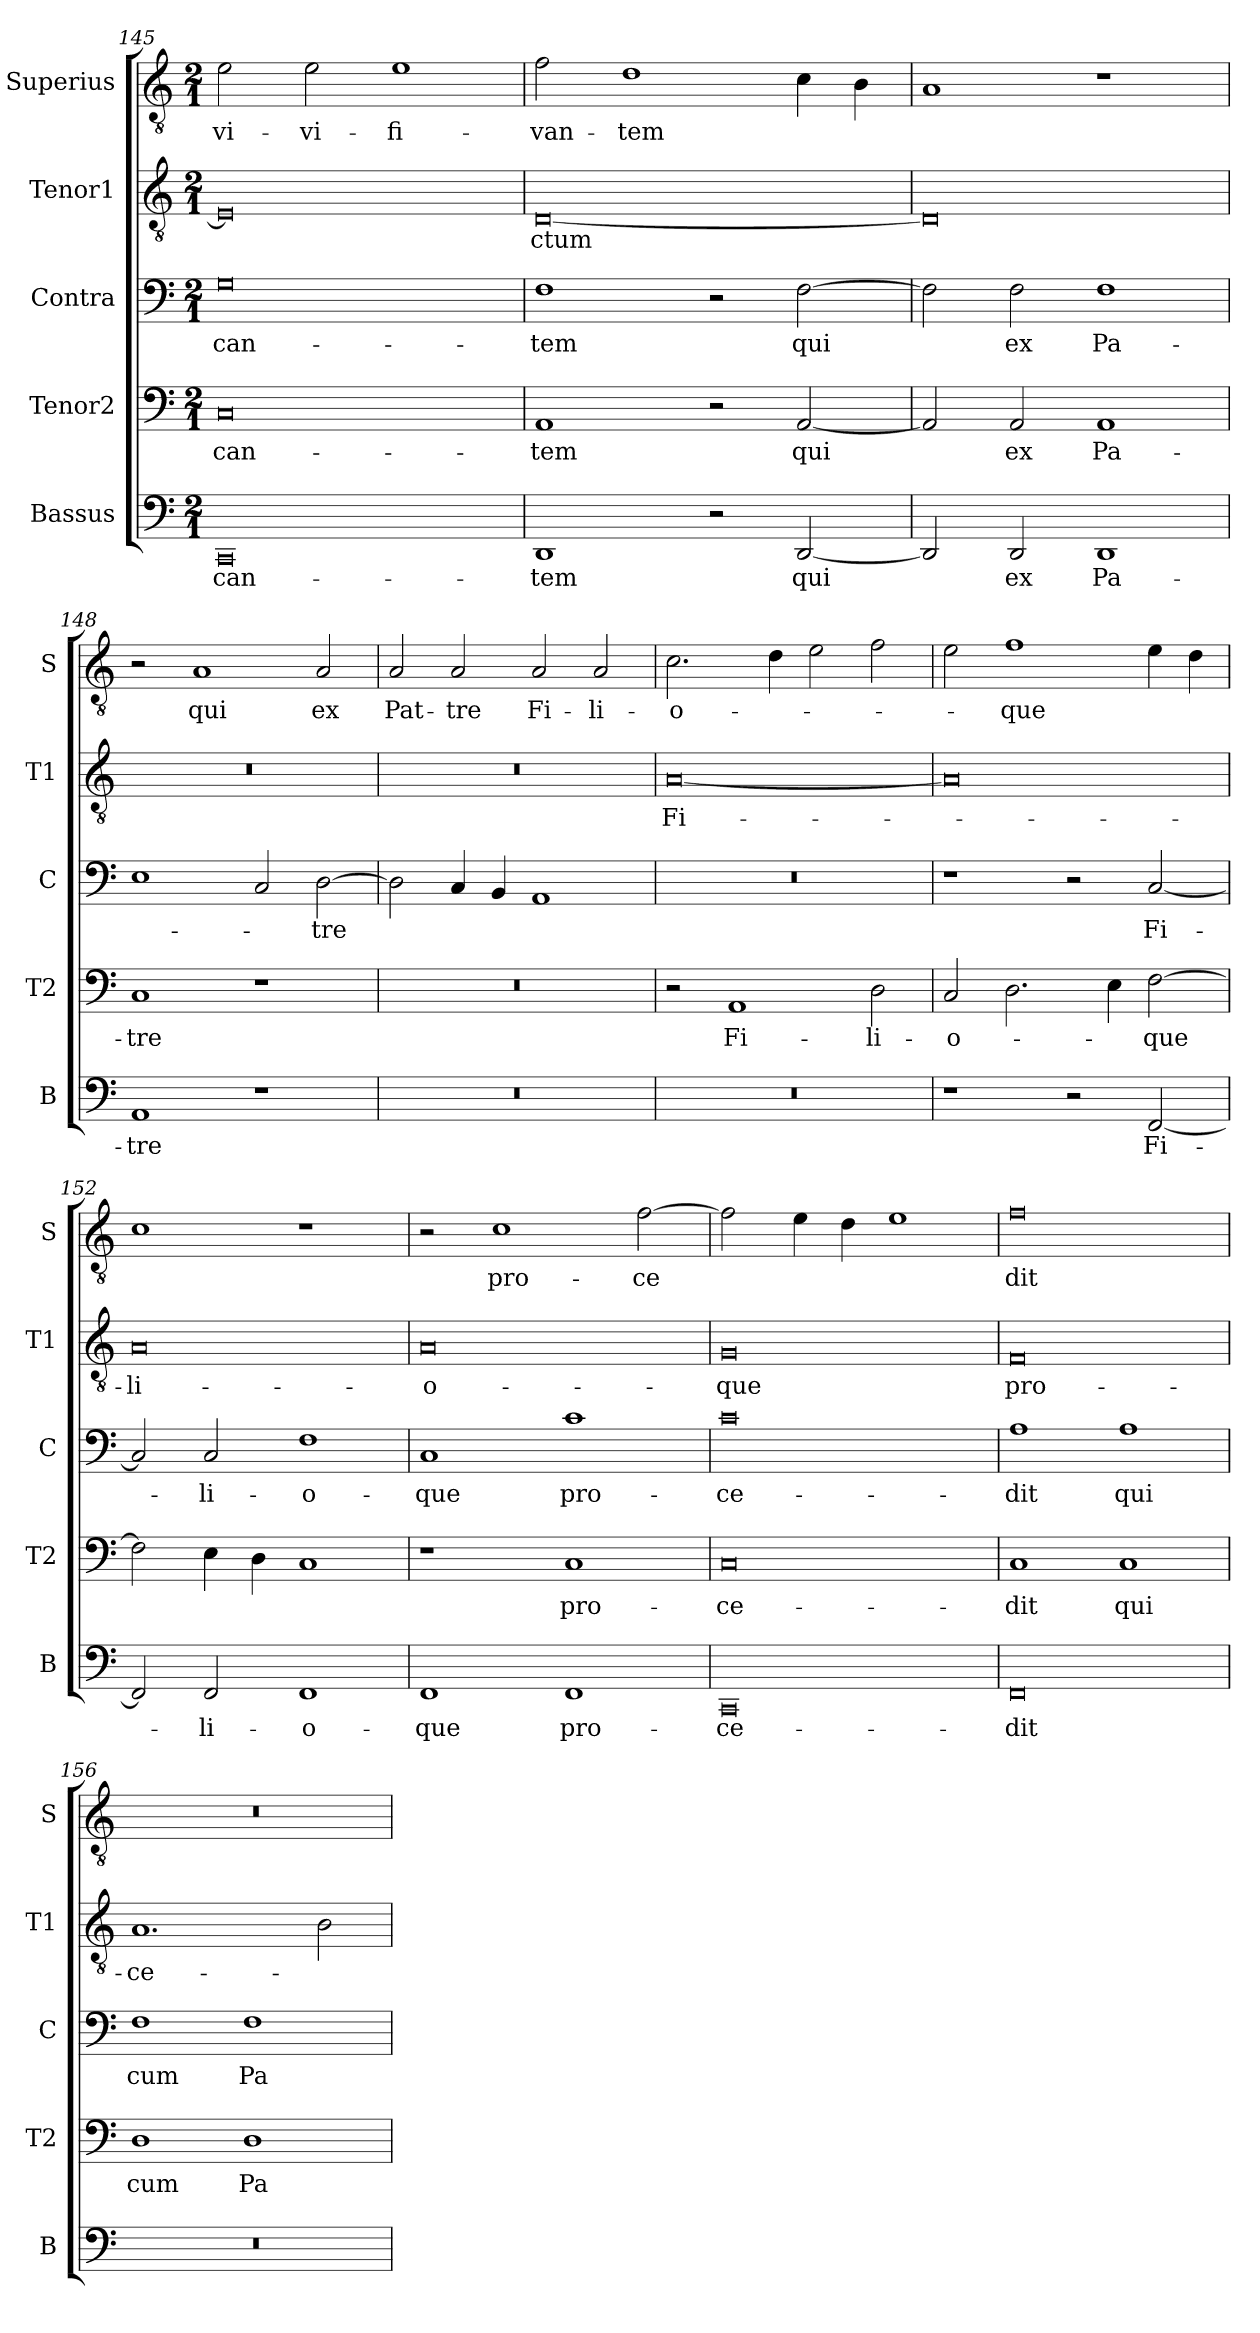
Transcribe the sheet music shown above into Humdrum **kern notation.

**kern	**text	**kern	**text	**kern	**text	**kern	**text	**kern	**text
*part5	*part5	*part4	*part4	*part3	*part3	*part2	*part2	*part1	*part1
*staff5	*staff5	*staff4	*staff4	*staff3	*staff3	*staff2	*staff2	*staff1	*staff1
*I"Bassus	*	*I"Tenor2	*	*I"Contra	*	*I"Tenor1	*	*I"Superius	*
*I'B	*	*I'T2	*	*I'C	*	*I'T1	*	*I'S	*
*clefF4	*	*clefF4	*	*clefF4	*	*clefGv2	*	*clefGv2	*
*k[]	*	*k[]	*	*k[]	*	*k[]	*	*k[]	*
*M2/1	*	*M2/1	*	*M2/1	*	*M2/1	*	*M2/1	*
=145	=145	=145	=145	=145	=145	=145	=145	=145	=145
0CC	-can-	0C	-can-	0G	-can-	0E]	.	2e\	vi-
.	.	.	.	.	.	.	.	2e\	-vi-
.	.	.	.	.	.	.	.	1e	-fi-
=146	=146	=146	=146	=146	=146	=146	=146	=146	=146
1DD	-tem	1AA	-tem	1F	-tem	[0D	-ctum	2f\	-van-
.	.	.	.	.	.	.	.	1d	-tem
2r	.	2r	.	2r	.	.	.	.	.
[2DD/	qui	[2AA/	qui	[2F\	qui	.	.	4c\	.
.	.	.	.	.	.	.	.	4B\	.
=147	=147	=147	=147	=147	=147	=147	=147	=147	=147
2DD/]	.	2AA/]	.	2F\]	.	0D]	.	1A	.
2DD/	ex	2AA/	ex	2F\	ex	.	.	.	.
1DD	Pa-	1AA	Pa-	1F	Pa-	.	.	1r	.
=148	=148	=148	=148	=148	=148	=148	=148	=148	=148
1AA	-tre	1C	-tre	1E	.	0r	.	2r	.
.	.	.	.	.	.	.	.	1A	qui
1r	.	1r	.	2C/	.	.	.	.	.
.	.	.	.	[2D\	-tre	.	.	2A/	ex
=149	=149	=149	=149	=149	=149	=149	=149	=149	=149
0r	.	0r	.	2D\]	.	0r	.	2A/	Pat-
.	.	.	.	4C/	.	.	.	2A/	-tre
.	.	.	.	4BB/	.	.	.	.	.
.	.	.	.	1AA	.	.	.	2A/	Fi-
.	.	.	.	.	.	.	.	2A/	-li-
=150	=150	=150	=150	=150	=150	=150	=150	=150	=150
0r	.	2r	.	0r	.	[0A	Fi-	2.c\	-o-
.	.	1AA	Fi-	.	.	.	.	.	.
.	.	.	.	.	.	.	.	4d\	.
.	.	.	.	.	.	.	.	2e\	.
.	.	2D\	-li-	.	.	.	.	2f\	.
=151	=151	=151	=151	=151	=151	=151	=151	=151	=151
1r	.	2C/	-o-	1r	.	0A]	.	2e\	.
.	.	2.D\	.	.	.	.	.	1f	-que
2r	.	.	.	2r	.	.	.	.	.
.	.	4E\	.	.	.	.	.	.	.
[2FF/	Fi-	[2F\	-que	[2C/	Fi-	.	.	4e\	.
.	.	.	.	.	.	.	.	4d\	.
=152	=152	=152	=152	=152	=152	=152	=152	=152	=152
2FF/]	.	2F\]	.	2C/]	.	0A	-li-	1c	.
2FF/	-li-	4E\	.	2C/	-li-	.	.	.	.
.	.	4D\	.	.	.	.	.	.	.
1FF	-o-	1C	.	1F	-o-	.	.	1r	.
=153	=153	=153	=153	=153	=153	=153	=153	=153	=153
1FF	-que	1r	.	1C	-que	0A	-o-	2r	.
.	.	.	.	.	.	.	.	1c	pro-
1FF	pro-	1C	pro-	1c	pro-	.	.	.	.
.	.	.	.	.	.	.	.	[2f\	-ce
=154	=154	=154	=154	=154	=154	=154	=154	=154	=154
0CC	-ce-	0C	-ce-	0c	-ce-	0G	-que	2f\]	.
.	.	.	.	.	.	.	.	4e\	.
.	.	.	.	.	.	.	.	4d\	.
.	.	.	.	.	.	.	.	1e	.
=155	=155	=155	=155	=155	=155	=155	=155	=155	=155
0FF	-dit	1C	-dit	1A	-dit	0F	pro-	0f	dit
.	.	1C	qui	1A	qui	.	.	.	.
=156	=156	=156	=156	=156	=156	=156	=156	=156	=156
0r	.	1D	cum	1F	cum	1.A	-ce-	0r	.
.	.	1D	Pa-	1F	Pa-	.	.	.	.
.	.	.	.	.	.	2B\	.	.	.
=	=	=	=	=	=	=	=	=	=
*-	*-	*-	*-	*-	*-	*-	*-	*-	*-
